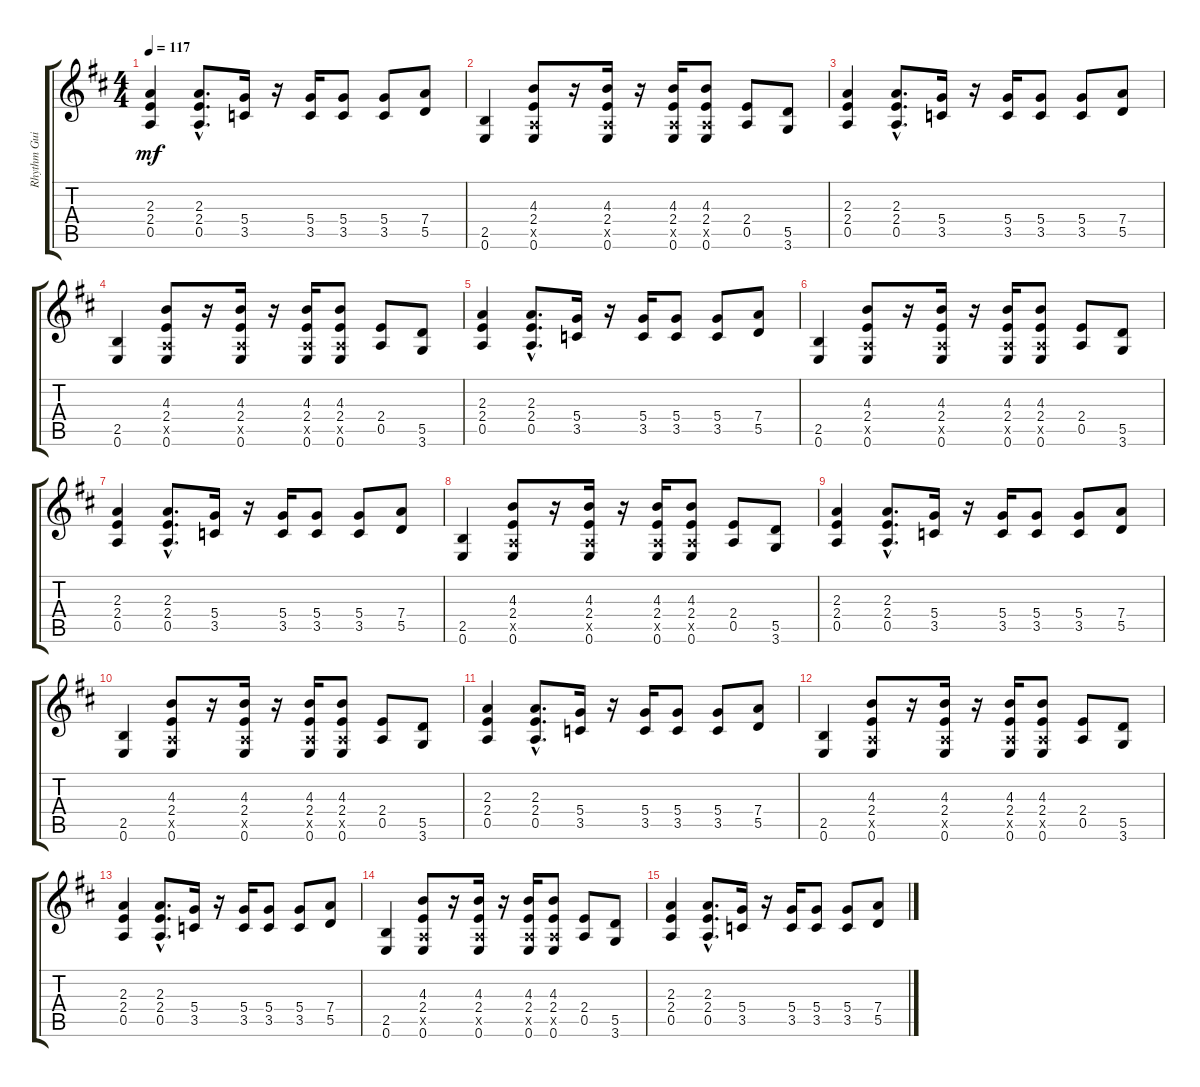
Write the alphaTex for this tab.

\track ("Rhythm Guitar" "Rhythm Gui") {instrument overdrivenguitar}
\staff {score tabs}
\tuning (E4 B3 G3 D3 A2 E2) {hide}
\ts (4 4)
\tempo 117
\clef g2
\ks d
(2.3 2.4 0.5).4{dy mf} (2.3{hac} 2.4{hac} 0.5{hac}).8{d} (5.4 3.5).16 r.16 (5.4 3.5).16 (5.4 3.5).8 (5.4 3.5).8 (7.4 5.5).8 |
(2.5 0.6).4 (4.3 2.4 0.5{x} 0.6).8 r.16 (4.3 2.4 0.5{x} 0.6).16 r.16 (4.3 2.4 0.5{x} 0.6).16 (4.3 2.4 0.5{x} 0.6).8 (2.4 0.5).8 (5.5 3.6).8 |
(2.3 2.4 0.5).4 (2.3{hac} 2.4{hac} 0.5{hac}).8{d} (5.4 3.5).16 r.16 (5.4 3.5).16 (5.4 3.5).8 (5.4 3.5).8 (7.4 5.5).8 |
(2.5 0.6).4 (4.3 2.4 0.5{x} 0.6).8 r.16 (4.3 2.4 0.5{x} 0.6).16 r.16 (4.3 2.4 0.5{x} 0.6).16 (4.3 2.4 0.5{x} 0.6).8 (2.4 0.5).8 (5.5 3.6).8 |
(2.3 2.4 0.5).4 (2.3{hac} 2.4{hac} 0.5{hac}).8{d} (5.4 3.5).16 r.16 (5.4 3.5).16 (5.4 3.5).8 (5.4 3.5).8 (7.4 5.5).8 |
(2.5 0.6).4 (4.3 2.4 0.5{x} 0.6).8 r.16 (4.3 2.4 0.5{x} 0.6).16 r.16 (4.3 2.4 0.5{x} 0.6).16 (4.3 2.4 0.5{x} 0.6).8 (2.4 0.5).8 (5.5 3.6).8 |
(2.3 2.4 0.5).4 (2.3{hac} 2.4{hac} 0.5{hac}).8{d} (5.4 3.5).16 r.16 (5.4 3.5).16 (5.4 3.5).8 (5.4 3.5).8 (7.4 5.5).8 |
(2.5 0.6).4 (4.3 2.4 0.5{x} 0.6).8 r.16 (4.3 2.4 0.5{x} 0.6).16 r.16 (4.3 2.4 0.5{x} 0.6).16 (4.3 2.4 0.5{x} 0.6).8 (2.4 0.5).8 (5.5 3.6).8 |
(2.3 2.4 0.5).4 (2.3{hac} 2.4{hac} 0.5{hac}).8{d} (5.4 3.5).16 r.16 (5.4 3.5).16 (5.4 3.5).8 (5.4 3.5).8 (7.4 5.5).8 |
(2.5 0.6).4 (4.3 2.4 0.5{x} 0.6).8 r.16 (4.3 2.4 0.5{x} 0.6).16 r.16 (4.3 2.4 0.5{x} 0.6).16 (4.3 2.4 0.5{x} 0.6).8 (2.4 0.5).8 (5.5 3.6).8 |
(2.3 2.4 0.5).4 (2.3{hac} 2.4{hac} 0.5{hac}).8{d} (5.4 3.5).16 r.16 (5.4 3.5).16 (5.4 3.5).8 (5.4 3.5).8 (7.4 5.5).8 |
(2.5 0.6).4 (4.3 2.4 0.5{x} 0.6).8 r.16 (4.3 2.4 0.5{x} 0.6).16 r.16 (4.3 2.4 0.5{x} 0.6).16 (4.3 2.4 0.5{x} 0.6).8 (2.4 0.5).8 (5.5 3.6).8 |
(2.3 2.4 0.5).4 (2.3{hac} 2.4{hac} 0.5{hac}).8{d} (5.4 3.5).16 r.16 (5.4 3.5).16 (5.4 3.5).8 (5.4 3.5).8 (7.4 5.5).8 |
(2.5 0.6).4 (4.3 2.4 0.5{x} 0.6).8 r.16 (4.3 2.4 0.5{x} 0.6).16 r.16 (4.3 2.4 0.5{x} 0.6).16 (4.3 2.4 0.5{x} 0.6).8 (2.4 0.5).8 (5.5 3.6).8 |
(2.3 2.4 0.5).4 (2.3{hac} 2.4{hac} 0.5{hac}).8{d} (5.4 3.5).16 r.16 (5.4 3.5).16 (5.4 3.5).8 (5.4 3.5).8 (7.4 5.5).8
